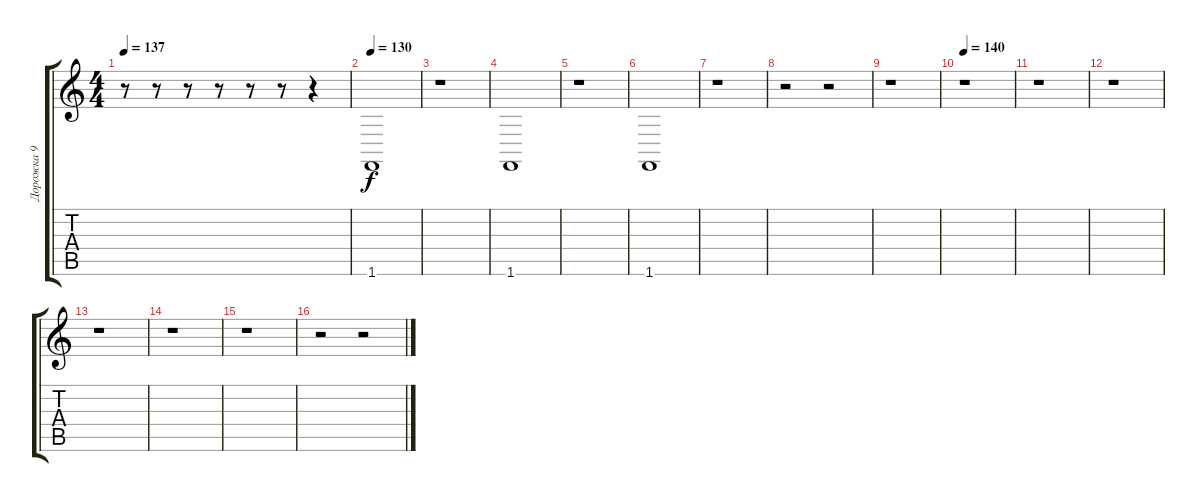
\track ("Дорожка 9" "Дорожка 9") {instrument lead8bassandlead}
\staff {score tabs}
\tuning (E4 B3 G3 D3 A2 E2) {hide}
\ts (4 4)
\tempo 137
\clef g2
\ks c
r.8{dy f} r.8 r.8 r.8 r.8 r.8 r.4 |
\tempo 130
1.6.1 |
r.1 |
1.6.1 |
r.1 |
1.6.1 |
r.1 |
r.2 r.2 |
r.1 |
\tempo 140
r.1 |
r.1 |
r.1 |
r.1 |
r.1 |
r.1 |
r.2 r.2
